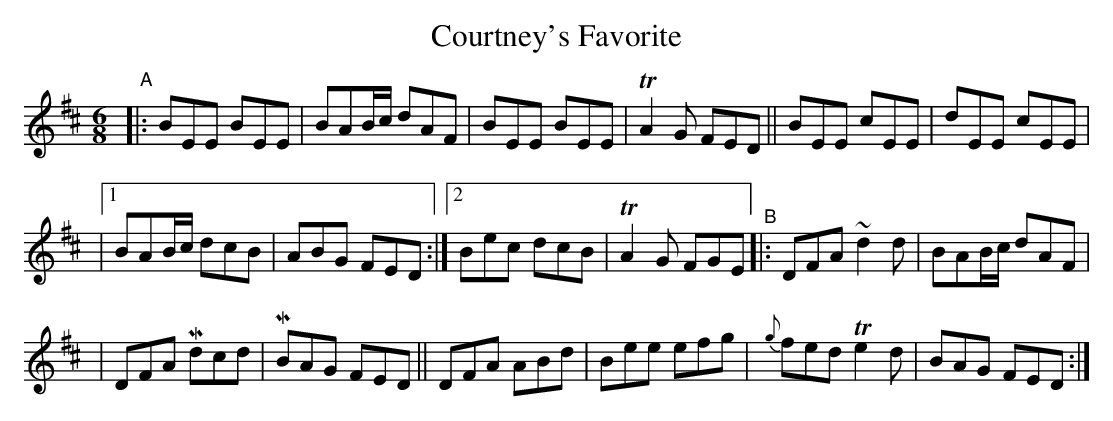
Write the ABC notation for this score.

X:1
T: Courtney's Favorite
M: 6/8
L: 1/8
K: Edor
"^A"|: BEE BEE | BAB/c/ dAF | BEE BEE | TA2G FED || BEE cEE | dEE cEE |
|[1 BAB/c/ dcB | ABG FED :|[2 Bec dcB | TA2G FGE "^B"|: DFA ~d2d | BAB/c/ dAF |
| DFA Mdcd | MBAG FED || DFA ABd | Bee efg | {g}fed Te2d | BAG FED :|
